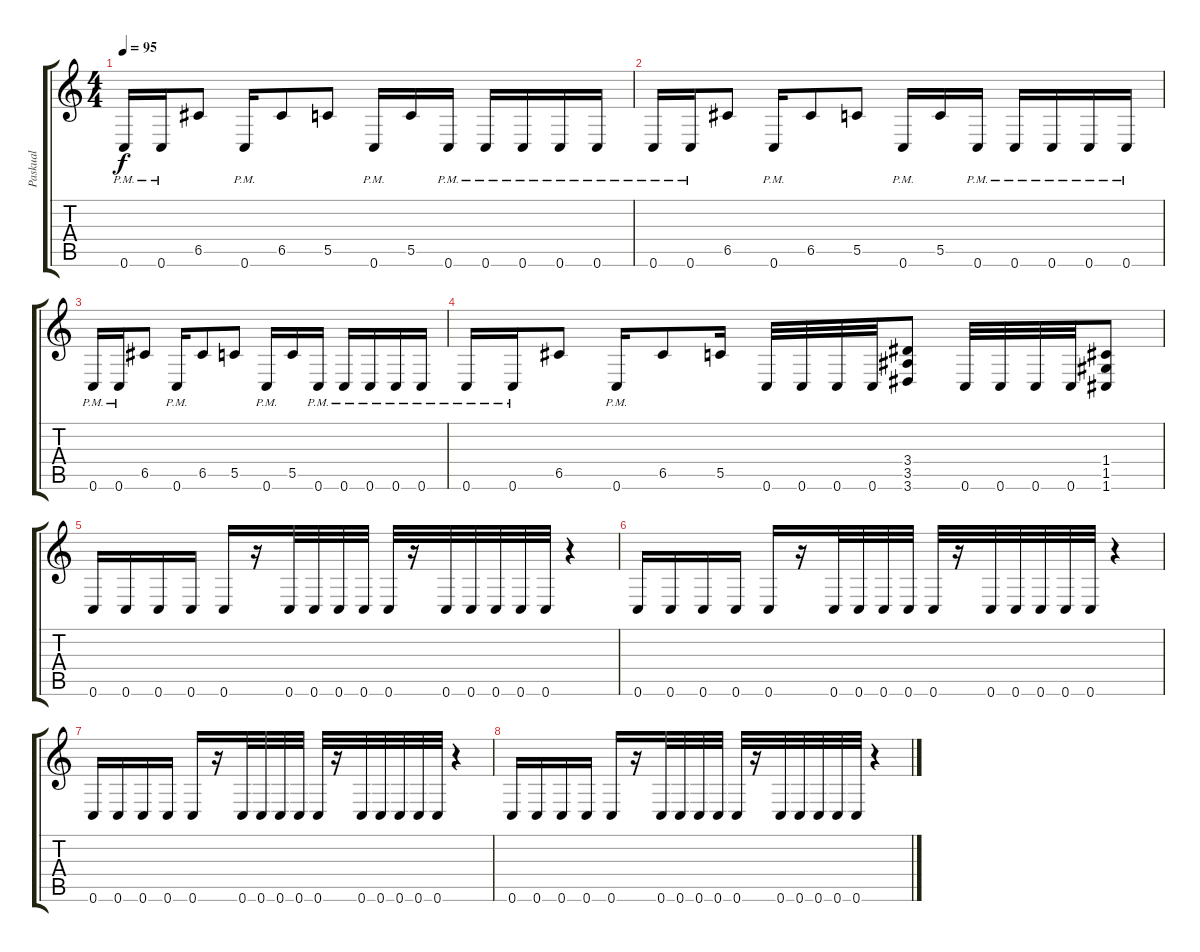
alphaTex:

\track ("Paskual" "Paskual") {instrument distortionguitar}
\staff {score tabs}
\tuning (D4 A3 F3 C3 G2 C2) {hide}
\ts (4 4)
\tempo 95
\clef g2
\ks c
0.6{pm}.16{dy f} 0.6{pm}.16 6.5.8 0.6{pm}.16 6.5.8 5.5.8 0.6{pm}.16 5.5.16 0.6{pm}.16 0.6{pm}.16 0.6{pm}.16 0.6{pm}.16 0.6{pm}.16 |
0.6{pm}.16 0.6{pm}.16 6.5.8 0.6{pm}.16 6.5.8 5.5.8 0.6{pm}.16 5.5.16 0.6{pm}.16 0.6{pm}.16 0.6{pm}.16 0.6{pm}.16 0.6{pm}.16 |
0.6{pm}.16 0.6{pm}.16 6.5.8 0.6{pm}.16 6.5.8 5.5.8 0.6{pm}.16 5.5.16 0.6{pm}.16 0.6{pm}.16 0.6{pm}.16 0.6{pm}.16 0.6{pm}.16 |
0.6{pm}.16 0.6{pm}.16 6.5.8 0.6{pm}.16 6.5.8 5.5.16 0.6.32 0.6.32 0.6.32 0.6.32 (3.4 3.5 3.6).8 0.6.32 0.6.32 0.6.32 0.6.32 (1.4 1.5 1.6).8 |
0.6.16 0.6.16 0.6.16 0.6.16 0.6.16 r.16 0.6.32 0.6.32 0.6.32 0.6.32 0.6.32 r.16 0.6.32 0.6.32 0.6.32 0.6.32 0.6.32 r.4 |
0.6.16 0.6.16 0.6.16 0.6.16 0.6.16 r.16 0.6.32 0.6.32 0.6.32 0.6.32 0.6.32 r.16 0.6.32 0.6.32 0.6.32 0.6.32 0.6.32 r.4 |
0.6.16 0.6.16 0.6.16 0.6.16 0.6.16 r.16 0.6.32 0.6.32 0.6.32 0.6.32 0.6.32 r.16 0.6.32 0.6.32 0.6.32 0.6.32 0.6.32 r.4 |
0.6.16 0.6.16 0.6.16 0.6.16 0.6.16 r.16 0.6.32 0.6.32 0.6.32 0.6.32 0.6.32 r.16 0.6.32 0.6.32 0.6.32 0.6.32 0.6.32 r.4
